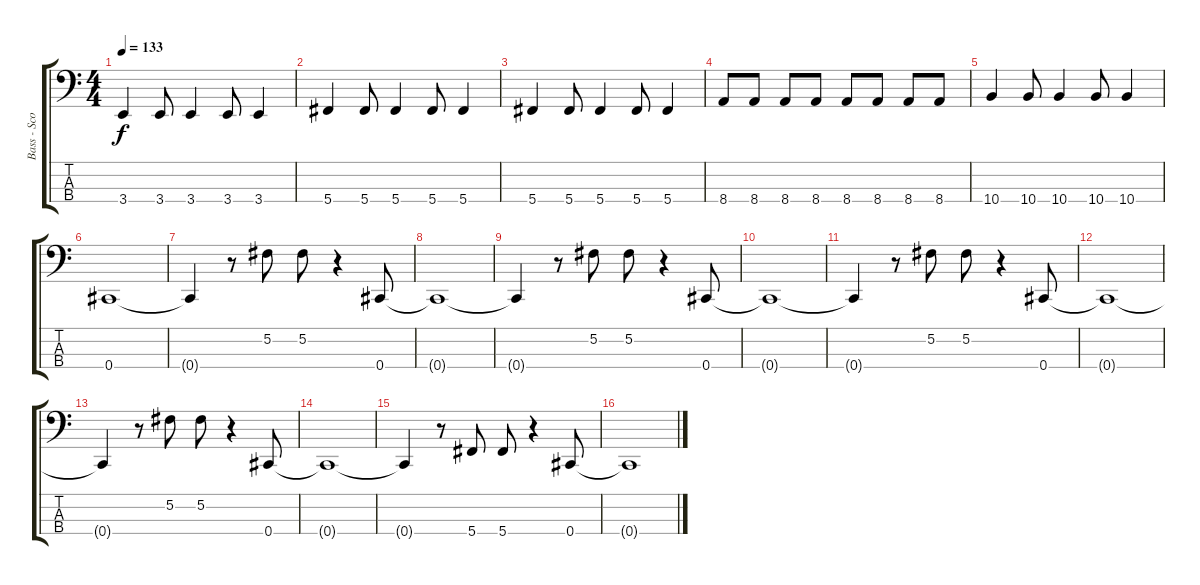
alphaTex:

\track ("Bass - Scott Lucas" "Bass - Sco") {instrument fretlessbass}
\staff {score tabs}
\tuning (Gb2 Db2 Ab1 Db1) {hide}
\ts (4 4)
\tempo 133
\clef f4
\ks c
3.4.4{dy f} 3.4.8 3.4.4 3.4.8 3.4.4 |
5.4.4 5.4.8 5.4.4 5.4.8 5.4.4 |
5.4.4 5.4.8 5.4.4 5.4.8 5.4.4 |
8.4.8 8.4.8 8.4.8 8.4.8 8.4.8 8.4.8 8.4.8 8.4.8 |
10.4.4 10.4.8 10.4.4 10.4.8 10.4.4 |
0.4.1 |
0.4{t}.4 r.8 5.2.8 5.2.8 r.4 0.4.8 |
0.4{t}.1 |
0.4{t}.4 r.8 5.2.8 5.2.8 r.4 0.4.8 |
0.4{t}.1 |
0.4{t}.4 r.8 5.2.8 5.2.8 r.4 0.4.8 |
0.4{t}.1 |
0.4{t}.4 r.8 5.2.8 5.2.8 r.4 0.4.8 |
0.4{t}.1 |
0.4{t}.4 r.8 5.4.8 5.4.8 r.4 0.4.8 |
0.4{t}.1
